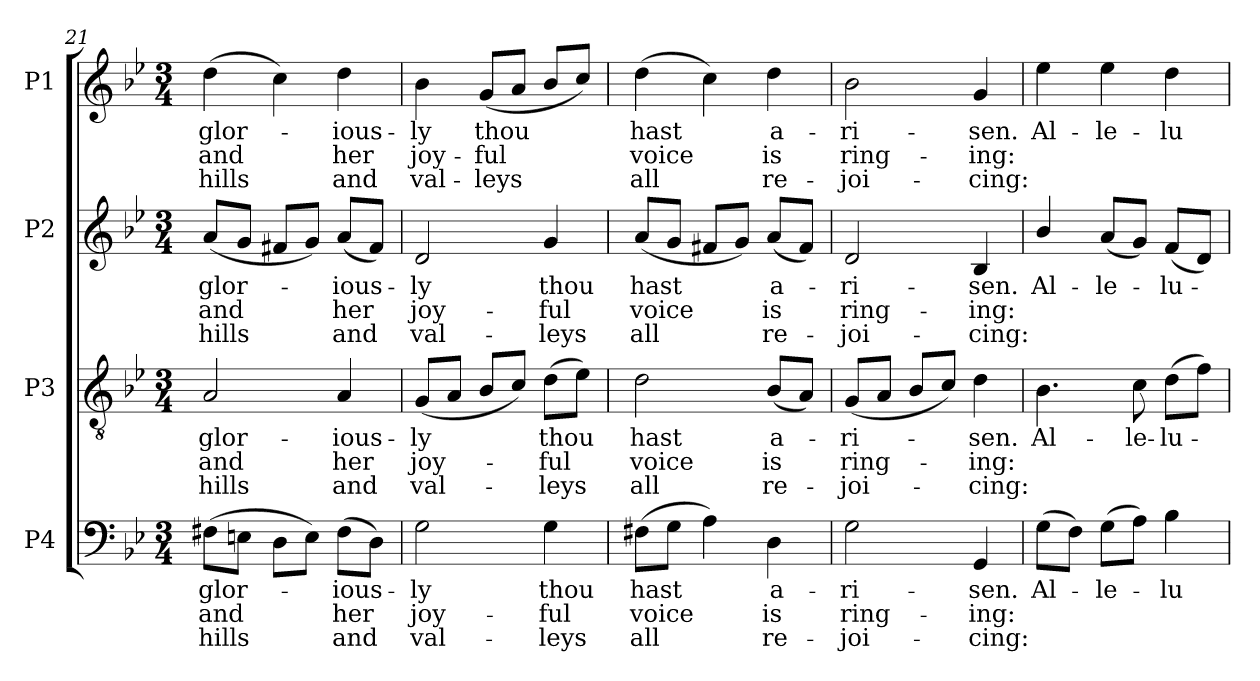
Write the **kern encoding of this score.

**kern	**text	**text	**text	**kern	**text	**text	**text	**kern	**text	**text	**text	**kern	**text	**text	**text
*part4	*part4	*part4	*part4	*part3	*part3	*part3	*part3	*part2	*part2	*part2	*part2	*part1	*part1	*part1	*part1
*staff4	*staff4	*staff4	*staff4	*staff3	*staff3	*staff3	*staff3	*staff2	*staff2	*staff2	*staff2	*staff1	*staff1	*staff1	*staff1
*I"P4	*	*	*	*I"P3	*	*	*	*I"P2	*	*	*	*I"P1	*	*	*
*clefF4	*	*	*	*clefGv2	*	*	*	*clefG2	*	*	*	*clefG2	*	*	*
*	*	*	*	*ITrd7c12	*	*	*	*	*	*	*	*	*	*	*
*k[b-e-]	*	*	*	*k[b-e-]	*	*	*	*k[b-e-]	*	*	*	*k[b-e-]	*	*	*
*B-:	*	*	*	*B-:	*	*	*	*B-:	*	*	*	*B-:	*	*	*
*M3/4	*	*	*	*M3/4	*	*	*	*M3/4	*	*	*	*M3/4	*	*	*
=21	=21	=21	=21	=21	=21	=21	=21	=21	=21	=21	=21	=21	=21	=21	=21
!	!LO:LY:b:color=#000000	!LO:LY:b:color=#000000	!LO:LY:b:color=#000000	!	!	!	!	!	!	!	!	!	!	!	!
!	!	!	!	!	!LO:LY:b:color=#000000	!LO:LY:b:color=#000000	!LO:LY:b:color=#000000	!	!	!	!	!	!	!	!
!	!	!	!	!	!	!	!	!	!LO:LY:b:color=#000000	!LO:LY:b:color=#000000	!LO:LY:b:color=#000000	!	!	!	!
!	!	!	!	!	!	!	!	!	!	!	!	!	!LO:LY:b:color=#000000	!LO:LY:b:color=#000000	!LO:LY:b:color=#000000
(8F#Xi\L	glor-	and	hills	2AAi/	glor-	and	hills	(8ai/L	glor-	and	hills	(4ddi\	glor-	and	hills
8Eni\J	.	.	.	.	.	.	.	8gi/J	.	.	.	.	.	.	.
8Di\L	.	.	.	.	.	.	.	8f#Xi/L	.	.	.	4cci\)	.	.	.
8Ei\J)	.	.	.	.	.	.	.	8gi/J)	.	.	.	.	.	.	.
!	!LO:LY:b:color=#000000	!LO:LY:b:color=#000000	!LO:LY:b:color=#000000	!	!	!	!	!	!	!	!	!	!	!	!
!	!	!	!	!	!LO:LY:b:color=#000000	!LO:LY:b:color=#000000	!LO:LY:b:color=#000000	!	!	!	!	!	!	!	!
!	!	!	!	!	!	!	!	!	!LO:LY:b:color=#000000	!LO:LY:b:color=#000000	!LO:LY:b:color=#000000	!	!	!	!
!	!	!	!	!	!	!	!	!	!	!	!	!	!LO:LY:b:color=#000000	!LO:LY:b:color=#000000	!LO:LY:b:color=#000000
(8F#i\L	-ious-	her	and	4AAi/	-ious-	her	and	(8ai/L	-ious-	her	and	4ddi\	-ious-	her	and
8Di\J)	.	.	.	.	.	.	.	8f#i/J)	.	.	.	.	.	.	.
=22	=22	=22	=22	=22	=22	=22	=22	=22	=22	=22	=22	=22	=22	=22	=22
!	!LO:LY:b:color=#000000	!LO:LY:b:color=#000000	!LO:LY:b:color=#000000	!	!	!	!	!	!	!	!	!	!	!	!
!	!	!	!	!	!LO:LY:b:color=#000000	!LO:LY:b:color=#000000	!LO:LY:b:color=#000000	!	!	!	!	!	!	!	!
!	!	!	!	!	!	!	!	!	!LO:LY:b:color=#000000	!LO:LY:b:color=#000000	!LO:LY:b:color=#000000	!	!	!	!
!	!	!	!	!	!	!	!	!	!	!	!	!	!LO:LY:b:color=#000000	!LO:LY:b:color=#000000	!LO:LY:b:color=#000000
2Gi\	-ly	joy-	val-	(8GGi/L	-ly	joy-	val-	2di/	-ly	joy-	val-	4b-i\	-ly	joy-	val-
.	.	.	.	8AAi/J	.	.	.	.	.	.	.	.	.	.	.
!	!	!	!	!	!	!	!	!	!	!	!	!	!LO:LY:b:color=#000000	!LO:LY:b:color=#000000	!LO:LY:b:color=#000000
.	.	.	.	8BB-i/L	.	.	.	.	.	.	.	(8gi/L	thou	-ful	-leys
.	.	.	.	8Ci/J)	.	.	.	.	.	.	.	8ai/J	.	.	.
!	!LO:LY:b:color=#000000	!LO:LY:b:color=#000000	!LO:LY:b:color=#000000	!	!	!	!	!	!	!	!	!	!	!	!
!	!	!	!	!	!LO:LY:b:color=#000000	!LO:LY:b:color=#000000	!LO:LY:b:color=#000000	!	!	!	!	!	!	!	!
!	!	!	!	!	!	!	!	!	!LO:LY:b:color=#000000	!LO:LY:b:color=#000000	!LO:LY:b:color=#000000	!	!	!	!
4Gi\	thou	-ful	-leys	(8Di\L	thou	-ful	-leys	4gi/	thou	-ful	-leys	8b-i/L	.	.	.
.	.	.	.	8E-i\J)	.	.	.	.	.	.	.	8cci/J)	.	.	.
!!LO:PB:g=z
=23	=23	=23	=23	=23	=23	=23	=23	=23	=23	=23	=23	=23	=23	=23	=23
!	!LO:LY:b:color=#000000	!LO:LY:b:color=#000000	!LO:LY:b:color=#000000	!	!	!	!	!	!	!	!	!	!	!	!
!	!	!	!	!	!LO:LY:b:color=#000000	!LO:LY:b:color=#000000	!LO:LY:b:color=#000000	!	!	!	!	!	!	!	!
!	!	!	!	!	!	!	!	!	!LO:LY:b:color=#000000	!LO:LY:b:color=#000000	!LO:LY:b:color=#000000	!	!	!	!
!	!	!	!	!	!	!	!	!	!	!	!	!	!LO:LY:b:color=#000000	!LO:LY:b:color=#000000	!LO:LY:b:color=#000000
(8F#Xi\L	hast	voice	all	2Di\	hast	voice	all	(8ai/L	hast	voice	all	(4ddi\	hast	voice	all
8Gi\J	.	.	.	.	.	.	.	8gi/J	.	.	.	.	.	.	.
4Ai\)	.	.	.	.	.	.	.	8f#Xi/L	.	.	.	4cci\)	.	.	.
.	.	.	.	.	.	.	.	8gi/J)	.	.	.	.	.	.	.
!	!LO:LY:b:color=#000000	!LO:LY:b:color=#000000	!LO:LY:b:color=#000000	!	!	!	!	!	!	!	!	!	!	!	!
!	!	!	!	!	!LO:LY:b:color=#000000	!LO:LY:b:color=#000000	!LO:LY:b:color=#000000	!	!	!	!	!	!	!	!
!	!	!	!	!	!	!	!	!	!LO:LY:b:color=#000000	!LO:LY:b:color=#000000	!LO:LY:b:color=#000000	!	!	!	!
!	!	!	!	!	!	!	!	!	!	!	!	!	!LO:LY:b:color=#000000	!LO:LY:b:color=#000000	!LO:LY:b:color=#000000
4Di\	a-	is	re-	(8BB-i/L	a-	is	re-	(8ai/L	a-	is	re-	4ddi\	a-	is	re-
.	.	.	.	8AAi/J)	.	.	.	8f#i/J)	.	.	.	.	.	.	.
=24	=24	=24	=24	=24	=24	=24	=24	=24	=24	=24	=24	=24	=24	=24	=24
!	!LO:LY:b:color=#000000	!LO:LY:b:color=#000000	!LO:LY:b:color=#000000	!	!	!	!	!	!	!	!	!	!	!	!
!	!	!	!	!	!LO:LY:b:color=#000000	!LO:LY:b:color=#000000	!LO:LY:b:color=#000000	!	!	!	!	!	!	!	!
!	!	!	!	!	!	!	!	!	!LO:LY:b:color=#000000	!LO:LY:b:color=#000000	!LO:LY:b:color=#000000	!	!	!	!
!	!	!	!	!	!	!	!	!	!	!	!	!	!LO:LY:b:color=#000000	!LO:LY:b:color=#000000	!LO:LY:b:color=#000000
2Gi\	-ri-	ring-	-joi-	(8GGi/L	-ri-	ring-	-joi-	2di/	-ri-	ring-	-joi-	2b-i\	-ri-	ring-	-joi-
.	.	.	.	8AAi/J	.	.	.	.	.	.	.	.	.	.	.
.	.	.	.	8BB-i/L	.	.	.	.	.	.	.	.	.	.	.
.	.	.	.	8Ci/J)	.	.	.	.	.	.	.	.	.	.	.
!	!LO:LY:b:color=#000000	!LO:LY:b:color=#000000	!LO:LY:b:color=#000000	!	!	!	!	!	!	!	!	!	!	!	!
!	!	!	!	!	!LO:LY:b:color=#000000	!LO:LY:b:color=#000000	!LO:LY:b:color=#000000	!	!	!	!	!	!	!	!
!	!	!	!	!	!	!	!	!	!LO:LY:b:color=#000000	!LO:LY:b:color=#000000	!LO:LY:b:color=#000000	!	!	!	!
!	!	!	!	!	!	!	!	!	!	!	!	!	!LO:LY:b:color=#000000	!LO:LY:b:color=#000000	!LO:LY:b:color=#000000
4GGi/	-sen.	-ing:	-cing:	4Di\	-sen.	-ing:	-cing:	4B-i/	-sen.	-ing:	-cing:	4gi/	-sen.	-ing:	-cing:
=25	=25	=25	=25	=25	=25	=25	=25	=25	=25	=25	=25	=25	=25	=25	=25
!	!LO:LY:b:color=#000000	!	!	!	!	!	!	!	!	!	!	!	!	!	!
!	!	!	!	!	!LO:LY:b:color=#000000	!	!	!	!	!	!	!	!	!	!
!	!	!	!	!	!	!	!	!	!LO:LY:b:color=#000000	!	!	!	!	!	!
!	!	!	!	!	!	!	!	!	!	!	!	!	!LO:LY:b:color=#000000	!	!
(8Gi\L	Al-	.	.	4.BB-i\	Al-	.	.	4b-i/	Al-	.	.	4ee-i\	Al-	.	.
8Fi\J)	.	.	.	.	.	.	.	.	.	.	.	.	.	.	.
!	!LO:LY:b:color=#000000	!	!	!	!	!	!	!	!	!	!	!	!	!	!
!	!	!	!	!	!	!	!	!	!LO:LY:b:color=#000000	!	!	!	!	!	!
!	!	!	!	!	!	!	!	!	!	!	!	!	!LO:LY:b:color=#000000	!	!
(8Gi\L	-le-	.	.	.	.	.	.	(8ai/L	-le-	.	.	4ee-i\	-le-	.	.
!	!	!	!	!	!LO:LY:b:color=#000000	!	!	!	!	!	!	!	!	!	!
8Ai\J)	.	.	.	8Ci\	-le-	.	.	8gi/J)	.	.	.	.	.	.	.
!	!LO:LY:b:color=#000000	!	!	!	!	!	!	!	!	!	!	!	!	!	!
!	!	!	!	!	!LO:LY:b:color=#000000	!	!	!	!	!	!	!	!	!	!
!	!	!	!	!	!	!	!	!	!LO:LY:b:color=#000000	!	!	!	!	!	!
!	!	!	!	!	!	!	!	!	!	!	!	!	!LO:LY:b:color=#000000	!	!
4B-i\	-lu-	.	.	(8Di\L	-lu-	.	.	(8fi/L	-lu-	.	.	4ddi\	-lu-	.	.
.	.	.	.	8Fi\J)	.	.	.	8di/J)	.	.	.	.	.	.	.
=	=	=	=	=	=	=	=	=	=	=	=	=	=	=	=
*-	*-	*-	*-	*-	*-	*-	*-	*-	*-	*-	*-	*-	*-	*-	*-
